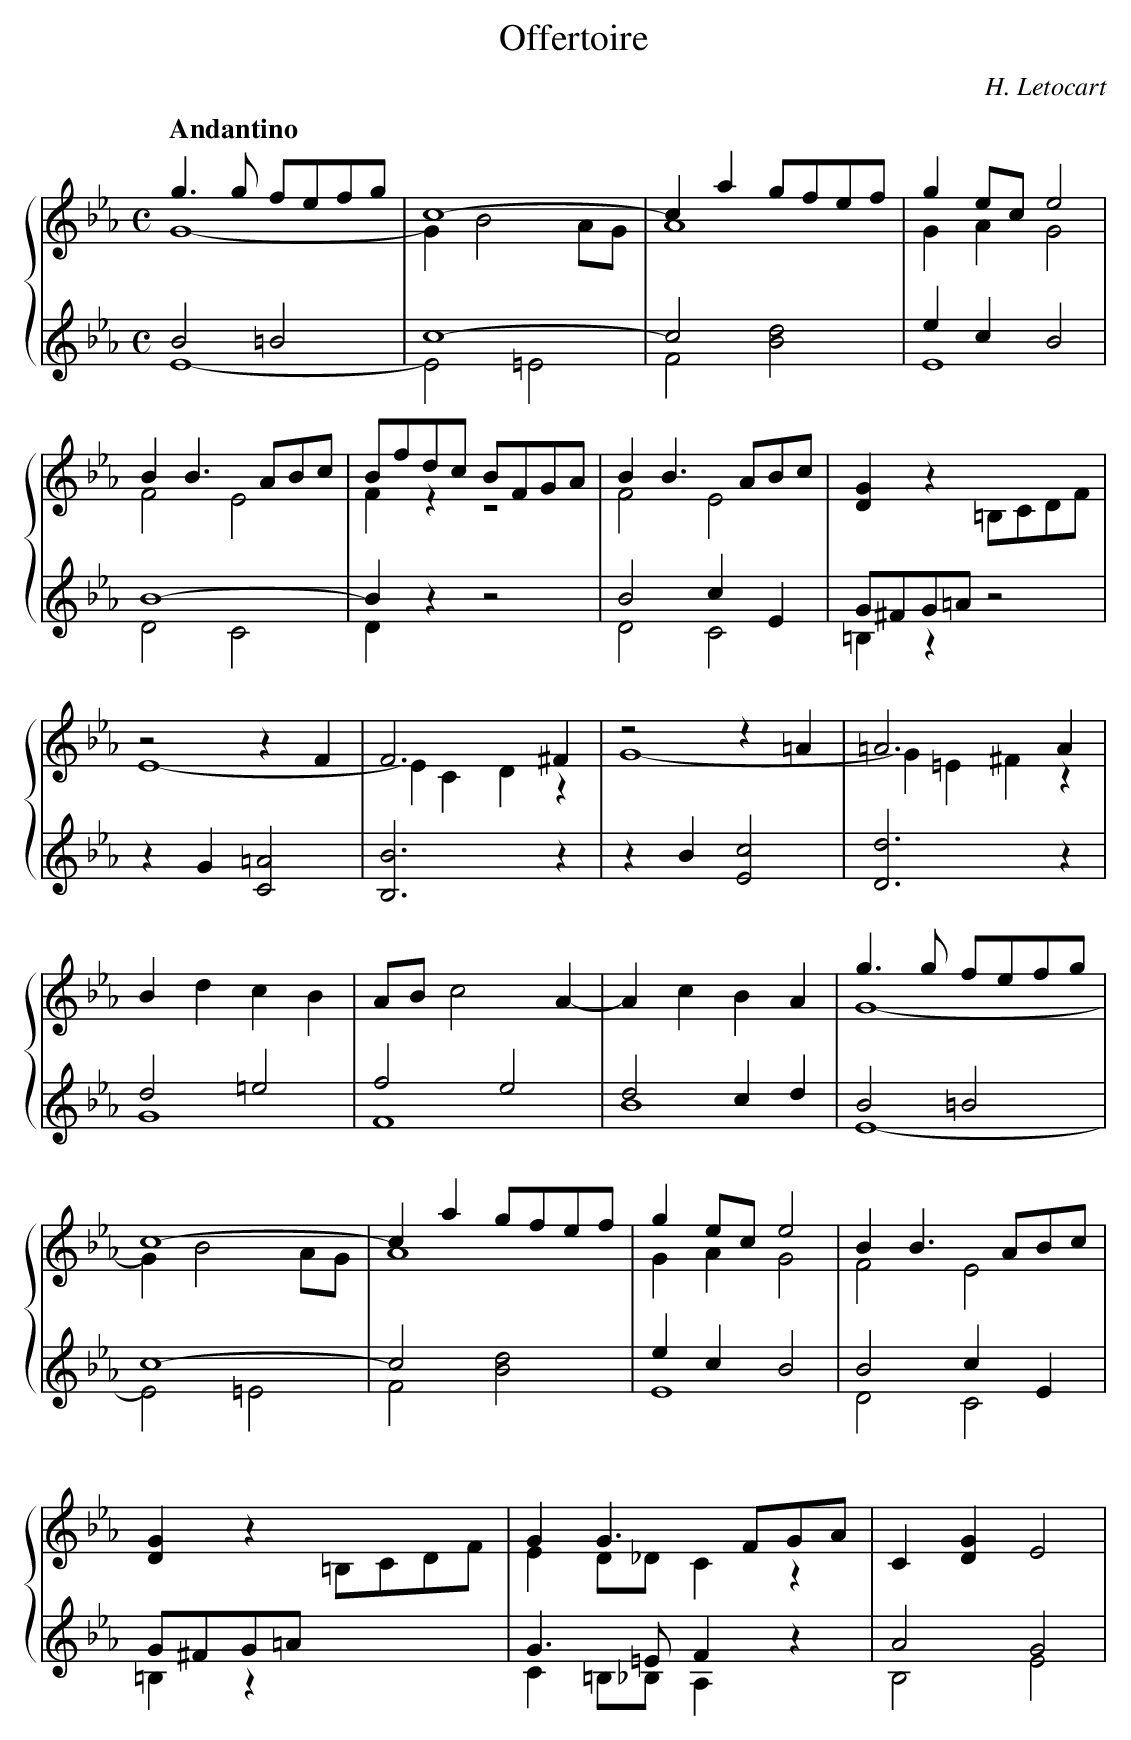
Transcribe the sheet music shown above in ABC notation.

X:1
124
T:Offertoire
C:H. Letocart
M:C
L:1/4
Q:"Andantino"
%%staves {(1 2)(3 4)}
K:Eb
V:1
Q:1/4=80
g>g f/e/f/g/|c4-|cag/f/e/f/|
V:2
G4-|GB2A/G/|A4|
V:3 shift=cC
B2=B2|c4-|c2x2|
V:4 shift=cC
E4-|E2=E2|F2[Bd]2|
V:1
ge/c/e2|BB3/A/B/c/|B/f/d/c/ B/F/G/A/|
V:2
GAG2|F2E2|Fzz2|
V:3
ecB2|B4-|Bzz2|
V:4
E4|D2C2|Dzz2|
V:1
BB3/A/B/c/|[DG]zx2|z2zF|F3^F|
V:2
F2E2|x2=B,/C/D/F/|E4-|ECDz|
V:3
B2cE|G/^F/G/=A/x2|X2|
V:4
D2C2|=B,zz2|zG[C=A]2|[B,B]3z|
V:1
z2z=A|=A3A|BdcB|A/B/c2A-|
V:2
G4-|G=E^Fz|X2|
V:3
X2|d2=e2|f2e2|
V:4
zB[Ec]2|[Dd]3z|G4|F4|
V:1
AcBA|g>g f/e/f/g/|c4-|cag/f/e/f/|
V:2
X|G4-|GB2A/G/|A4|
V:3
d2cd|B2=B2|c4-|c2x2|
V:4
B4|E4-|E2=E2|F2[Bd]2|
V:1
ge/c/e2|BB3/A/B/c/|[DG]zx2|GG3/F/G/A/|
V:2
GAG2|F2E2|x2=B,/C/D/F/|ED/_D/Cz|
V:3
ecB2|B2cE|G/^F/G/=A/x2|G>=EFz|
V:4
E4|D2C2|=B,zx2|C=B,/_B,/A,z|
V:1
C[DG]E2|
V:2
x4|
V:3
A2G2|
V:4
B,2E2|
